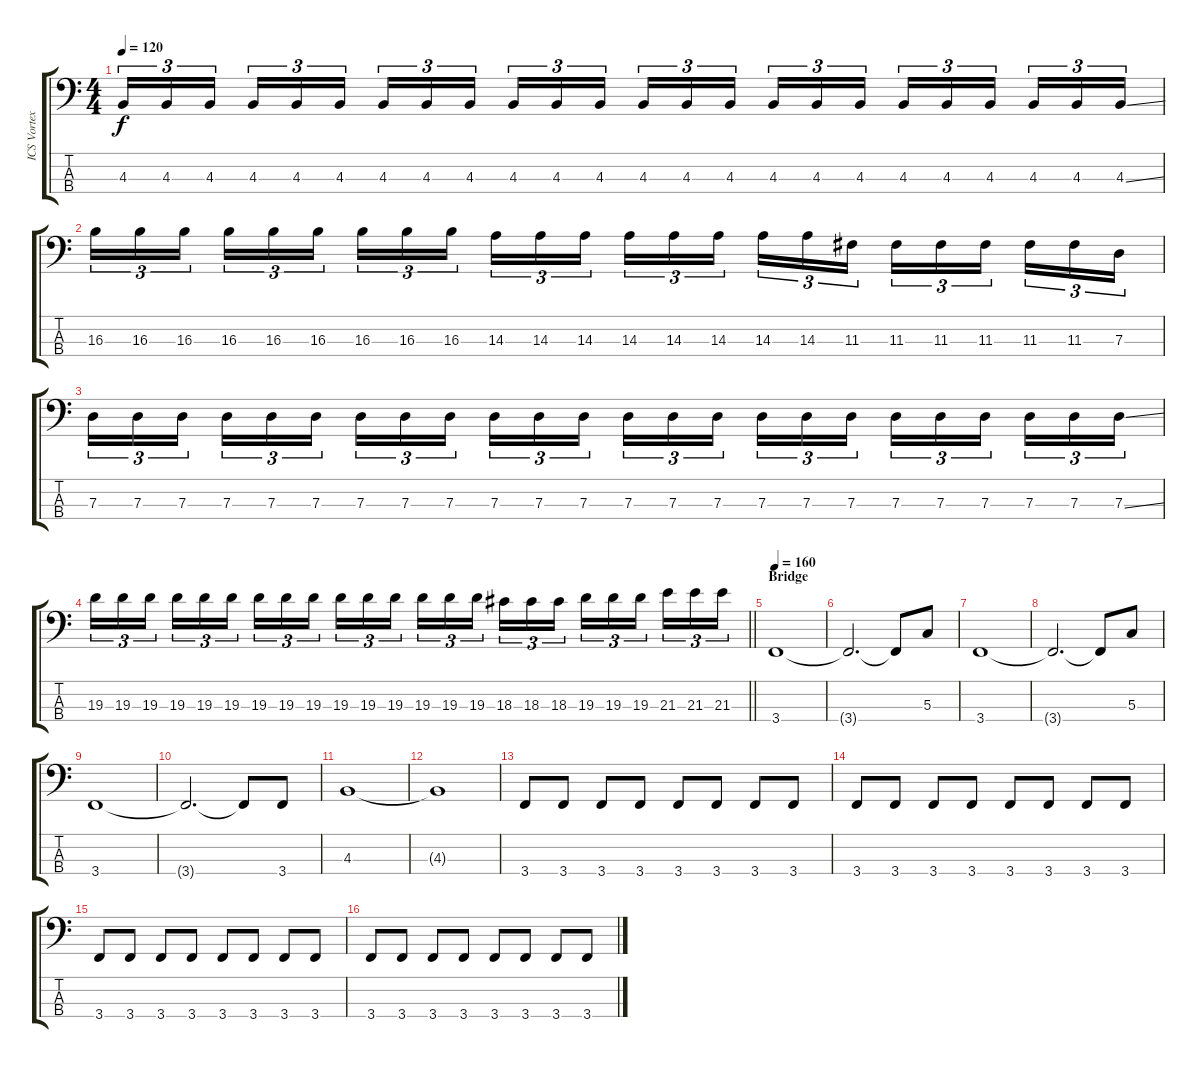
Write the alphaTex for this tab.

\track ("ICS Vortex - Bass" "ICS Vortex") {instrument electricbassfinger}
\staff {score tabs}
\tuning (F2 C2 G1 D1) {hide}
\ts (4 4)
\tempo 120
\clef f4
\ks c
4.3.16{tu (3 2) dy f} 4.3.16{tu (3 2)} 4.3.16{tu (3 2) beam splitsecondary} 4.3.16{tu (3 2)} 4.3.16{tu (3 2)} 4.3.16{tu (3 2)} 4.3.16{tu (3 2)} 4.3.16{tu (3 2)} 4.3.16{tu (3 2) beam splitsecondary} 4.3.16{tu (3 2)} 4.3.16{tu (3 2)} 4.3.16{tu (3 2)} 4.3.16{tu (3 2)} 4.3.16{tu (3 2)} 4.3.16{tu (3 2) beam splitsecondary} 4.3.16{tu (3 2)} 4.3.16{tu (3 2)} 4.3.16{tu (3 2)} 4.3.16{tu (3 2)} 4.3.16{tu (3 2)} 4.3.16{tu (3 2) beam splitsecondary} 4.3.16{tu (3 2)} 4.3.16{tu (3 2)} 4.3{ss}.16{tu (3 2)} |
16.3.16{tu (3 2)} 16.3.16{tu (3 2)} 16.3.16{tu (3 2) beam splitsecondary} 16.3.16{tu (3 2)} 16.3.16{tu (3 2)} 16.3.16{tu (3 2)} 16.3.16{tu (3 2)} 16.3.16{tu (3 2)} 16.3.16{tu (3 2) beam splitsecondary} 14.3.16{tu (3 2)} 14.3.16{tu (3 2)} 14.3.16{tu (3 2)} 14.3.16{tu (3 2)} 14.3.16{tu (3 2)} 14.3.16{tu (3 2) beam splitsecondary} 14.3.16{tu (3 2)} 14.3.16{tu (3 2)} 11.3.16{tu (3 2)} 11.3.16{tu (3 2)} 11.3.16{tu (3 2)} 11.3.16{tu (3 2) beam splitsecondary} 11.3.16{tu (3 2)} 11.3.16{tu (3 2)} 7.3.16{tu (3 2)} |
7.3.16{tu (3 2)} 7.3.16{tu (3 2)} 7.3.16{tu (3 2) beam splitsecondary} 7.3.16{tu (3 2)} 7.3.16{tu (3 2)} 7.3.16{tu (3 2)} 7.3.16{tu (3 2)} 7.3.16{tu (3 2)} 7.3.16{tu (3 2) beam splitsecondary} 7.3.16{tu (3 2)} 7.3.16{tu (3 2)} 7.3.16{tu (3 2)} 7.3.16{tu (3 2)} 7.3.16{tu (3 2)} 7.3.16{tu (3 2) beam splitsecondary} 7.3.16{tu (3 2)} 7.3.16{tu (3 2)} 7.3.16{tu (3 2)} 7.3.16{tu (3 2)} 7.3.16{tu (3 2)} 7.3.16{tu (3 2) beam splitsecondary} 7.3.16{tu (3 2)} 7.3.16{tu (3 2)} 7.3{ss}.16{tu (3 2)} |
\barLineRight lightlight
19.3.16{tu (3 2)} 19.3.16{tu (3 2)} 19.3.16{tu (3 2) beam splitsecondary} 19.3.16{tu (3 2)} 19.3.16{tu (3 2)} 19.3.16{tu (3 2)} 19.3.16{tu (3 2)} 19.3.16{tu (3 2)} 19.3.16{tu (3 2) beam splitsecondary} 19.3.16{tu (3 2)} 19.3.16{tu (3 2)} 19.3.16{tu (3 2)} 19.3.16{tu (3 2)} 19.3.16{tu (3 2)} 19.3.16{tu (3 2) beam splitsecondary} 18.3.16{tu (3 2)} 18.3.16{tu (3 2)} 18.3.16{tu (3 2)} 19.3.16{tu (3 2)} 19.3.16{tu (3 2)} 19.3.16{tu (3 2) beam splitsecondary} 21.3.16{tu (3 2)} 21.3.16{tu (3 2)} 21.3.16{tu (3 2)} |
\section ("" "Bridge")
\tempo 160
3.4.1 |
3.4{t}.2{d} 3.4{t}.8 5.3.8 |
3.4.1 |
3.4{t}.2{d} 3.4{t}.8 5.3.8 |
3.4.1 |
3.4{t}.2{d} 3.4{t}.8 3.4.8 |
4.3.1 |
4.3{t}.1 |
3.4.8 3.4.8 3.4.8 3.4.8 3.4.8 3.4.8 3.4.8 3.4.8 |
3.4.8 3.4.8 3.4.8 3.4.8 3.4.8 3.4.8 3.4.8 3.4.8 |
3.4.8 3.4.8 3.4.8 3.4.8 3.4.8 3.4.8 3.4.8 3.4.8 |
3.4.8 3.4.8 3.4.8 3.4.8 3.4.8 3.4.8 3.4.8 3.4.8
